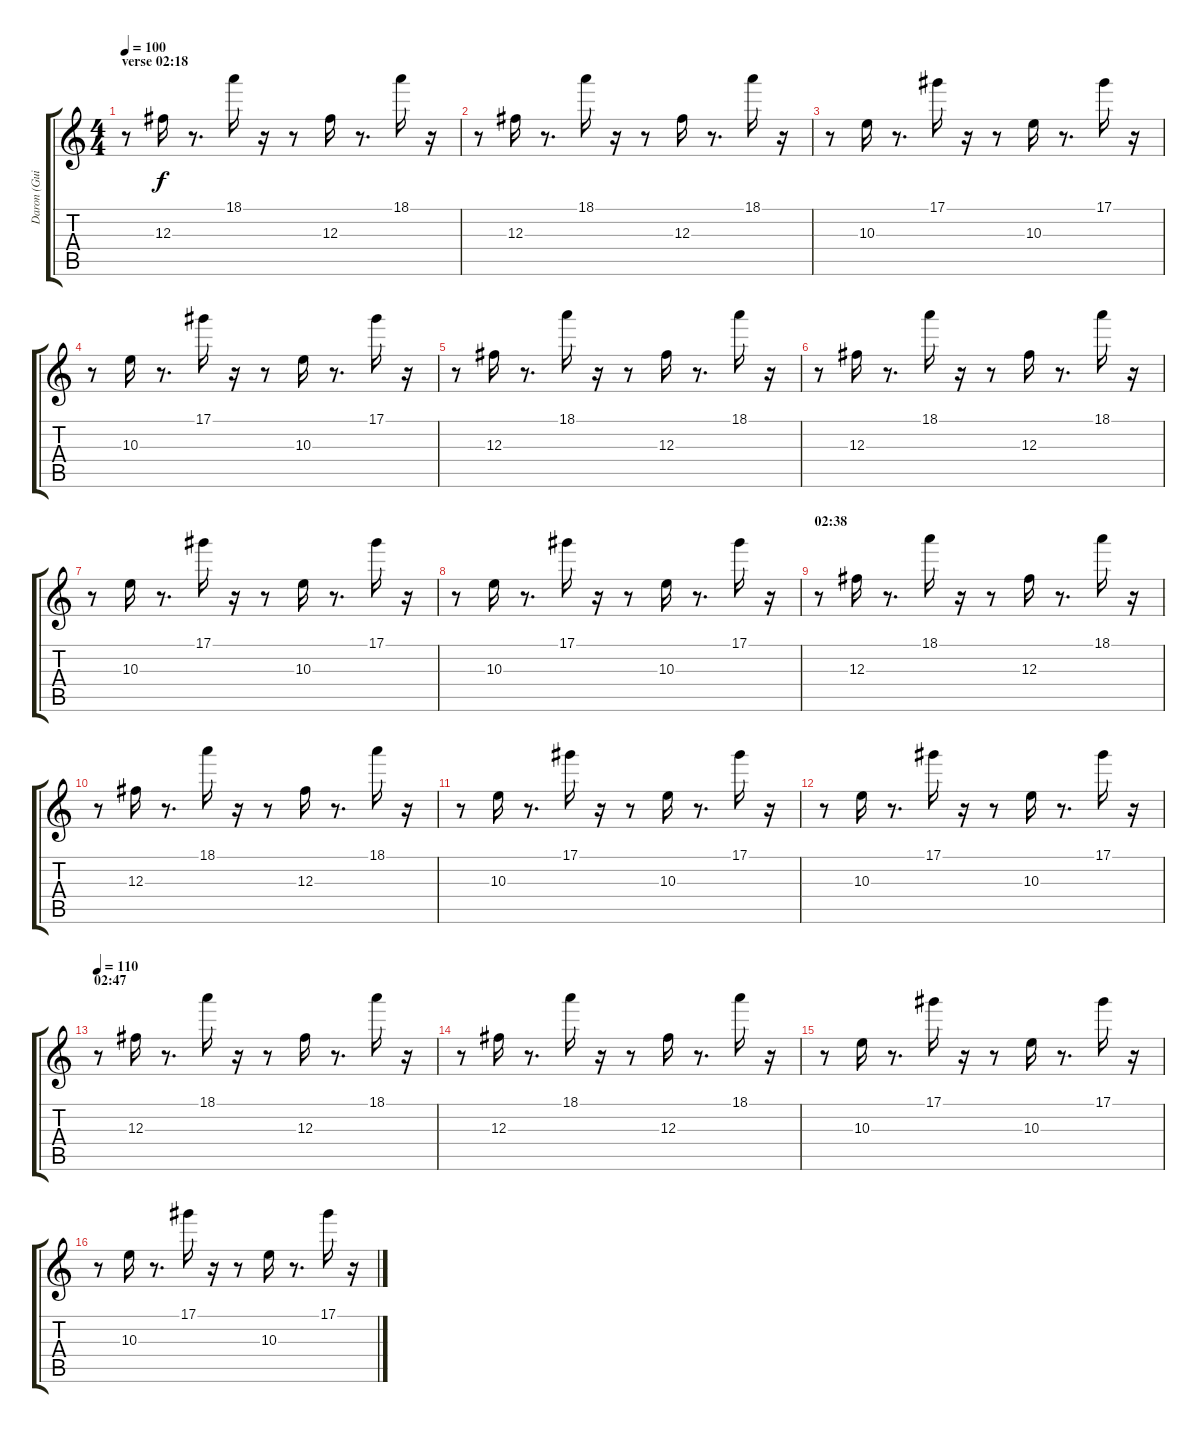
\track ("Daron (Guitar 3)" "Daron (Gui") {instrument electricguitarjazz}
\staff {score tabs}
\tuning (Eb4 Bb3 Gb3 Db3 Ab2 Db2) {hide}
\ts (4 4)
\section ("" "verse 02:18")
\tempo 95
\tempo 100
\clef g2
\ks c
r.8{dy f volume 9 balance 16 instrument electricguitarjazz} 12.3.16 r.8{d} 18.1.16 r.16 r.8 12.3.16 r.8{d} 18.1.16 r.16 |
r.8 12.3.16 r.8{d} 18.1.16 r.16 r.8 12.3.16 r.8{d} 18.1.16 r.16 |
r.8 10.3.16 r.8{d} 17.1.16 r.16 r.8 10.3.16 r.8{d} 17.1.16 r.16 |
r.8 10.3.16 r.8{d} 17.1.16 r.16 r.8 10.3.16 r.8{d} 17.1.16 r.16 |
r.8 12.3.16 r.8{d} 18.1.16 r.16 r.8 12.3.16 r.8{d} 18.1.16 r.16 |
r.8 12.3.16 r.8{d} 18.1.16 r.16 r.8 12.3.16 r.8{d} 18.1.16 r.16 |
r.8 10.3.16 r.8{d} 17.1.16 r.16 r.8 10.3.16 r.8{d} 17.1.16 r.16 |
r.8 10.3.16 r.8{d} 17.1.16 r.16 r.8 10.3.16 r.8{d} 17.1.16 r.16 |
\section ("" "02:38")
r.8 12.3.16 r.8{d} 18.1.16 r.16 r.8 12.3.16 r.8{d} 18.1.16 r.16 |
r.8 12.3.16 r.8{d} 18.1.16 r.16 r.8 12.3.16 r.8{d} 18.1.16 r.16 |
r.8 10.3.16 r.8{d} 17.1.16 r.16 r.8 10.3.16 r.8{d} 17.1.16 r.16 |
r.8 10.3.16 r.8{d} 17.1.16 r.16 r.8 10.3.16 r.8{d} 17.1.16 r.16 |
\section ("" "02:47")
\tempo 110
r.8 12.3.16 r.8{d} 18.1.16 r.16 r.8 12.3.16 r.8{d} 18.1.16 r.16 |
r.8 12.3.16 r.8{d} 18.1.16 r.16 r.8 12.3.16 r.8{d} 18.1.16 r.16 |
r.8 10.3.16 r.8{d} 17.1.16 r.16 r.8 10.3.16 r.8{d} 17.1.16 r.16 |
r.8 10.3.16 r.8{d} 17.1.16 r.16 r.8 10.3.16 r.8{d} 17.1.16 r.16
